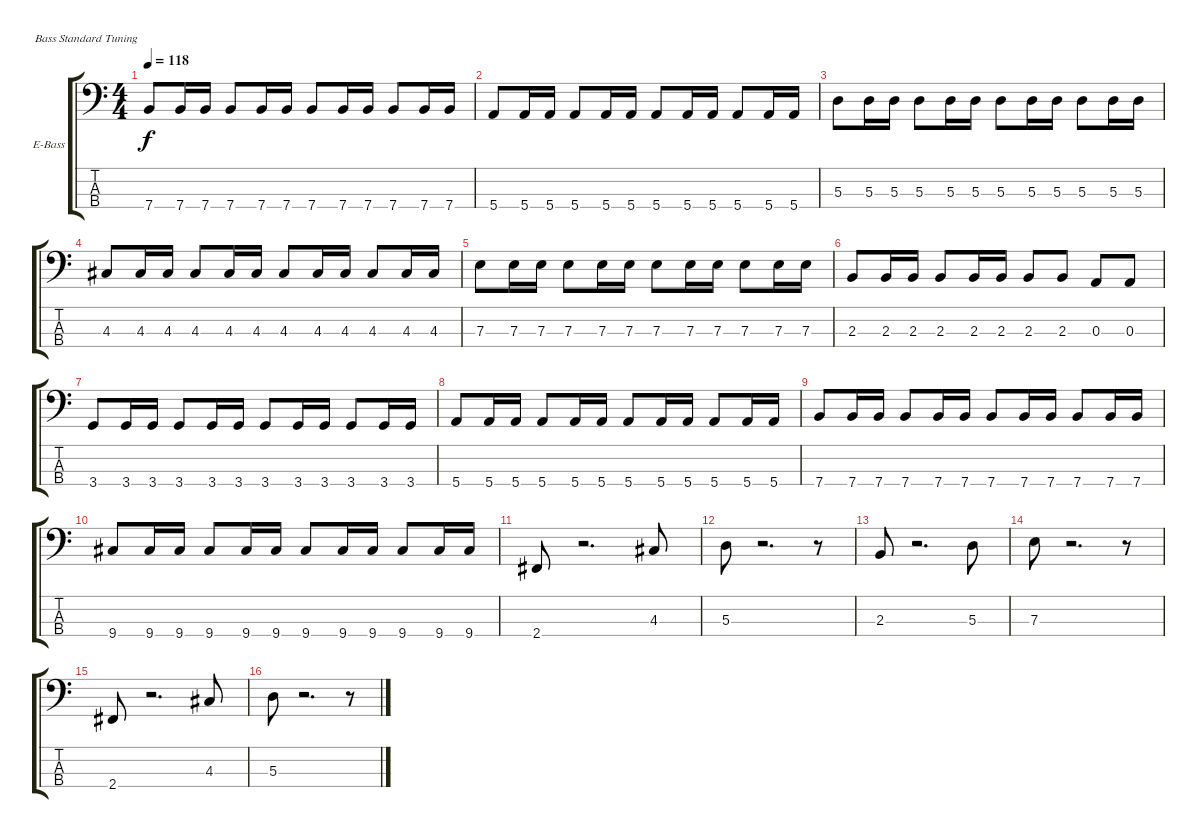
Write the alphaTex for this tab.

\bracketExtendMode groupsimilarinstruments
\firstSystemTrackNameOrientation horizontal
\otherSystemsTrackNameOrientation horizontal
\track ("Bass gtr" "E-Bass") {instrument electricbasspick}
\staff {score tabs}
\tuning (G2 D2 A1 E1)
\ts (4 4)
\tempo 118
\clef f4
\ks c
7.4.8{dy f} 7.4.16 7.4.16 7.4.8 7.4.16 7.4.16 7.4.8 7.4.16 7.4.16 7.4.8 7.4.16 7.4.16 |
5.4.8 5.4.16 5.4.16 5.4.8 5.4.16 5.4.16 5.4.8 5.4.16 5.4.16 5.4.8 5.4.16 5.4.16 |
5.3.8 5.3.16 5.3.16 5.3.8 5.3.16 5.3.16 5.3.8 5.3.16 5.3.16 5.3.8 5.3.16 5.3.16 |
4.3.8 4.3.16 4.3.16 4.3.8 4.3.16 4.3.16 4.3.8 4.3.16 4.3.16 4.3.8 4.3.16 4.3.16 |
7.3.8 7.3.16 7.3.16 7.3.8 7.3.16 7.3.16 7.3.8 7.3.16 7.3.16 7.3.8 7.3.16 7.3.16 |
2.3.8 2.3.16 2.3.16 2.3.8 2.3.16 2.3.16 2.3.8 2.3.8 0.3.8 0.3.8 |
3.4.8 3.4.16 3.4.16 3.4.8 3.4.16 3.4.16 3.4.8 3.4.16 3.4.16 3.4.8 3.4.16 3.4.16 |
5.4.8 5.4.16 5.4.16 5.4.8 5.4.16 5.4.16 5.4.8 5.4.16 5.4.16 5.4.8 5.4.16 5.4.16 |
7.4.8 7.4.16 7.4.16 7.4.8 7.4.16 7.4.16 7.4.8 7.4.16 7.4.16 7.4.8 7.4.16 7.4.16 |
9.4.8 9.4.16 9.4.16 9.4.8 9.4.16 9.4.16 9.4.8 9.4.16 9.4.16 9.4.8 9.4.16 9.4.16 |
2.4.8 r.2{d} 4.3.8 |
5.3.8 r.2{d} r.8 |
2.3.8 r.2{d} 5.3.8 |
7.3.8 r.2{d} r.8 |
2.4.8 r.2{d} 4.3.8 |
5.3.8 r.2{d} r.8
